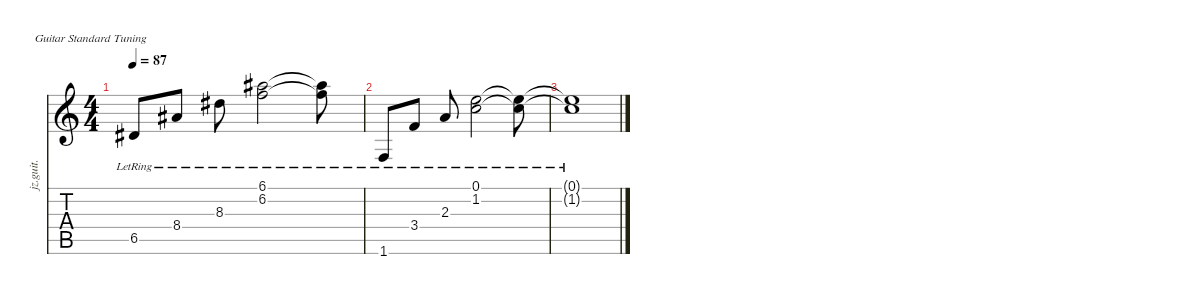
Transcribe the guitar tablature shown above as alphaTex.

\defaultSystemsLayout 4
\hideDynamics
\bracketExtendMode nobrackets
\otherSystemsTrackNameOrientation horizontal
\track ("Rhythm Guitar" "jz.guit.") {instrument electricguitarjazz}
\staff {score tabs}
\tuning (E4 B3 G3 D3 A2 E2)
\ts (4 4)
\tempo 87
\clef g2
\ks c
6.5{lr acc #}.8{dy f} 8.4{lr acc #}.8 8.3{lr acc #}.8 (6.1{lr acc #} 6.2{lr}).2 (6.1{lr t acc #} 6.2{lr t}).8 |
1.6{lr}.8 3.4{lr}.8 2.3{lr}.8 (0.1 1.2{lr}).2 (0.1{t} 1.2{lr t}).8 |
(0.1{t} 1.2{lr t}).1
